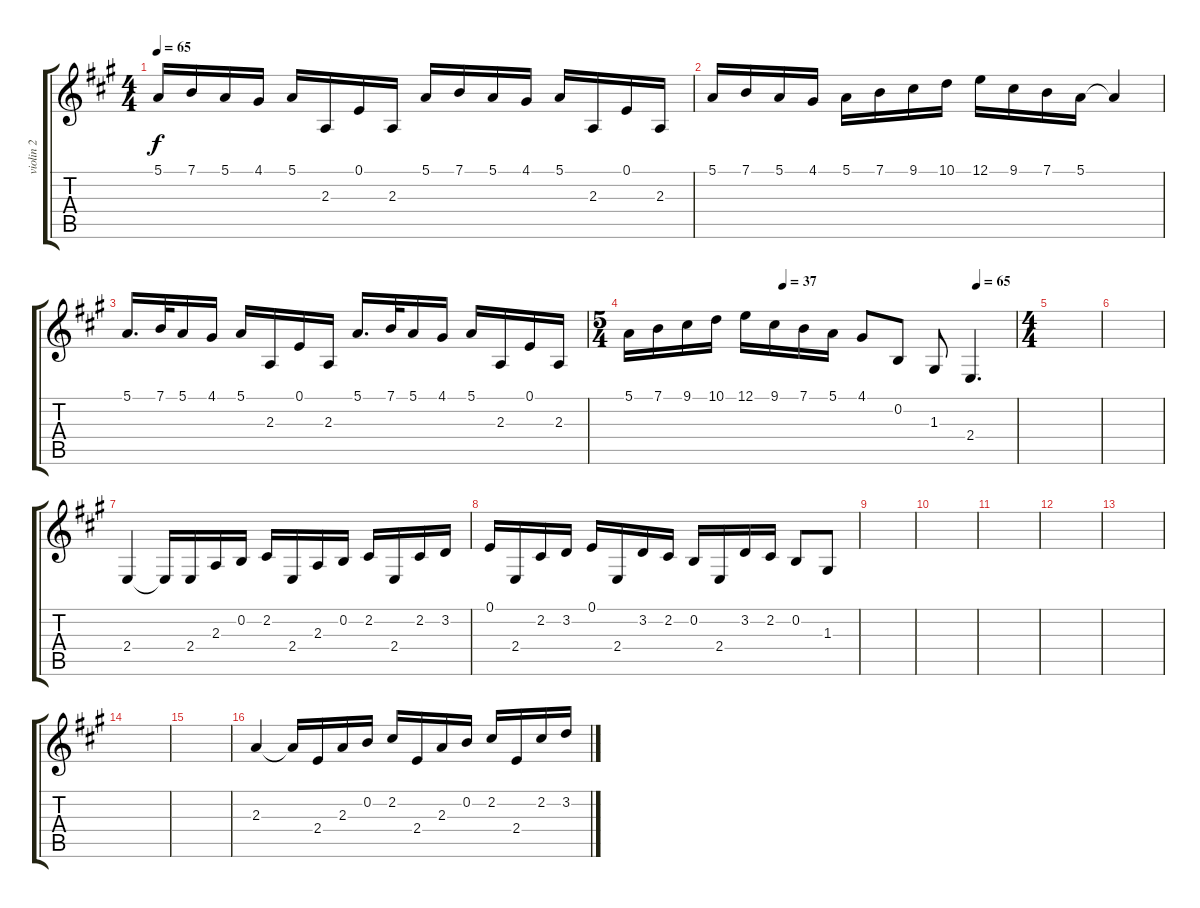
\track ("violin 2" "violin 2") {solo instrument violin}
\staff {score tabs}
\tuning (E4 B3 G3 D3 A2 E2) {hide}
\ts (4 4)
\tempo 65
\clef g2
\ks a
5.1.16{dy f} 7.1.16 5.1.16 4.1.16 5.1.16 2.3.16 0.1.16 2.3.16 5.1.16 7.1.16 5.1.16 4.1.16 5.1.16 2.3.16 0.1.16 2.3.16 |
5.1.16 7.1.16 5.1.16 4.1.16 5.1.16 7.1.16 9.1.16 10.1.16 12.1.16 9.1.16 7.1.16 5.1.16 5.1{t}.4 |
5.1.16{d} 7.1.32 5.1.16 4.1.16 5.1.16 2.3.16 0.1.16 2.3.16 5.1.16{d} 7.1.32 5.1.16 4.1.16 5.1.16 2.3.16 0.1.16 2.3.16 |
\ts (5 4)
\tempo (37 0.4)
\tempo (65 0.9)
5.1.16 7.1.16 9.1.16 10.1.16 12.1.16 9.1.16 7.1.16 5.1.16 4.1.8 0.2.8 1.3.8 2.4.4{d} |
\ts (4 4)
|
|
2.4.4 2.4{t}.16 2.4.16 2.3.16 0.2.16 2.2.16 2.4.16 2.3.16 0.2.16 2.2.16 2.4.16 2.2.16 3.2.16 |
0.1.16 2.4.16 2.2.16 3.2.16 0.1.16 2.4.16 3.2.16 2.2.16 0.2.16 2.4.16 3.2.16 2.2.16 0.2.8 1.3.8 |
|
|
|
|
|
|
|
2.3.4{ot 8vb} 2.3{t}.16{ot 8vb} 2.4.16{ot 8vb} 2.3.16{ot 8vb} 0.2.16{ot 8vb} 2.2.16{ot 8vb} 2.4.16{ot 8vb} 2.3.16{ot 8vb} 0.2.16{ot 8vb} 2.2.16{ot 8vb} 2.4.16{ot 8vb} 2.2.16{ot 8vb} 3.2.16{ot 8vb}
